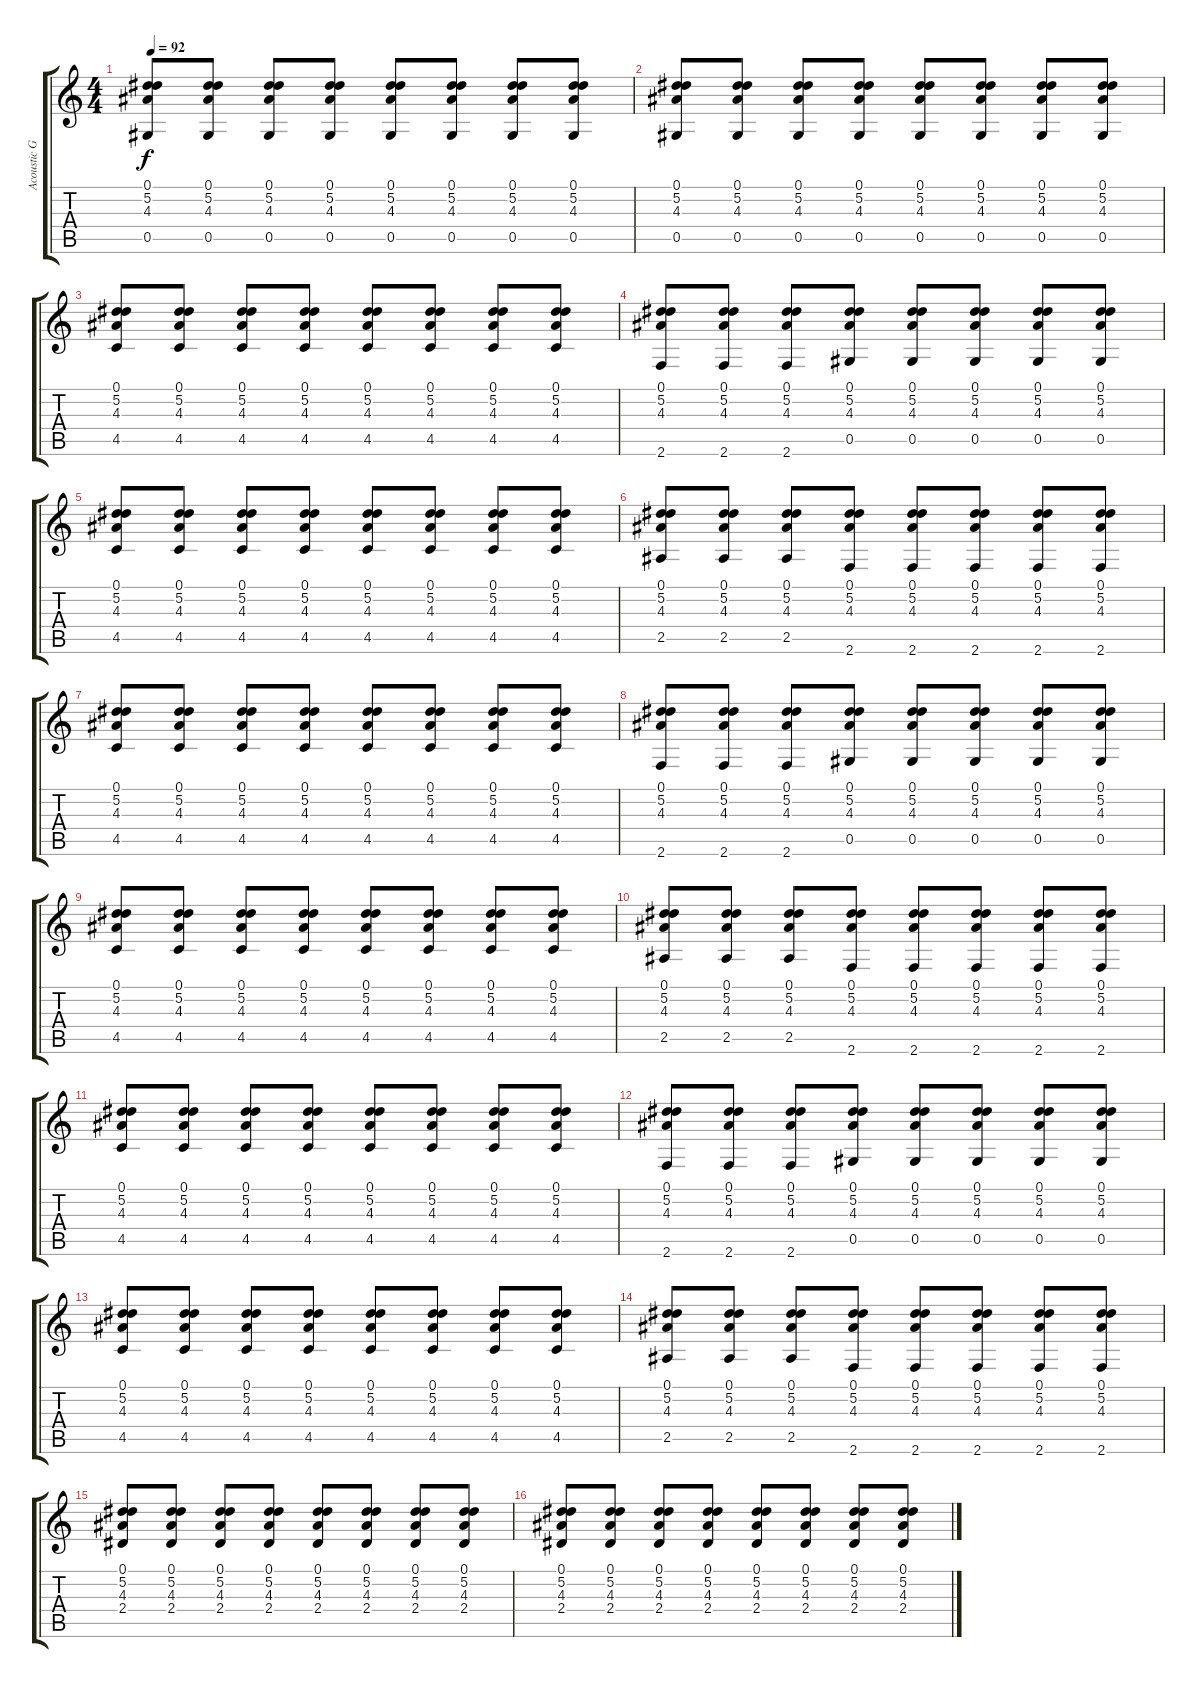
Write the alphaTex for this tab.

\track ("Acoustic Guitar" "Acoustic G") {instrument acousticguitarsteel}
\staff {score tabs}
\tuning (Eb4 Bb3 Gb3 Db3 Ab2 Eb2) {hide}
\ts (4 4)
\tempo 92
\clef g2
\ks c
(0.1 5.2 4.3 0.5).8{dy f} (0.1 5.2 4.3 0.5).8 (0.1 5.2 4.3 0.5).8 (0.1 5.2 4.3 0.5).8 (0.1 5.2 4.3 0.5).8 (0.1 5.2 4.3 0.5).8 (0.1 5.2 4.3 0.5).8 (0.1 5.2 4.3 0.5).8 |
(0.1 5.2 4.3 0.5).8 (0.1 5.2 4.3 0.5).8 (0.1 5.2 4.3 0.5).8 (0.1 5.2 4.3 0.5).8 (0.1 5.2 4.3 0.5).8 (0.1 5.2 4.3 0.5).8 (0.1 5.2 4.3 0.5).8 (0.1 5.2 4.3 0.5).8 |
(0.1 5.2 4.3 4.5).8 (0.1 5.2 4.3 4.5).8 (0.1 5.2 4.3 4.5).8 (0.1 5.2 4.3 4.5).8 (0.1 5.2 4.3 4.5).8 (0.1 5.2 4.3 4.5).8 (0.1 5.2 4.3 4.5).8 (0.1 5.2 4.3 4.5).8 |
(0.1 5.2 4.3 2.6).8 (0.1 5.2 4.3 2.6).8 (0.1 5.2 4.3 2.6).8 (0.1 5.2 4.3 0.5).8 (0.1 5.2 4.3 0.5).8 (0.1 5.2 4.3 0.5).8 (0.1 5.2 4.3 0.5).8 (0.1 5.2 4.3 0.5).8 |
(0.1 5.2 4.3 4.5).8 (0.1 5.2 4.3 4.5).8 (0.1 5.2 4.3 4.5).8 (0.1 5.2 4.3 4.5).8 (0.1 5.2 4.3 4.5).8 (0.1 5.2 4.3 4.5).8 (0.1 5.2 4.3 4.5).8 (0.1 5.2 4.3 4.5).8 |
(0.1 5.2 4.3 2.5).8 (0.1 5.2 4.3 2.5).8 (0.1 5.2 4.3 2.5).8 (0.1 5.2 4.3 2.6).8 (0.1 5.2 4.3 2.6).8 (0.1 5.2 4.3 2.6).8 (0.1 5.2 4.3 2.6).8 (0.1 5.2 4.3 2.6).8 |
(0.1 5.2 4.3 4.5).8 (0.1 5.2 4.3 4.5).8 (0.1 5.2 4.3 4.5).8 (0.1 5.2 4.3 4.5).8 (0.1 5.2 4.3 4.5).8 (0.1 5.2 4.3 4.5).8 (0.1 5.2 4.3 4.5).8 (0.1 5.2 4.3 4.5).8 |
(0.1 5.2 4.3 2.6).8 (0.1 5.2 4.3 2.6).8 (0.1 5.2 4.3 2.6).8 (0.1 5.2 4.3 0.5).8 (0.1 5.2 4.3 0.5).8 (0.1 5.2 4.3 0.5).8 (0.1 5.2 4.3 0.5).8 (0.1 5.2 4.3 0.5).8 |
(0.1 5.2 4.3 4.5).8 (0.1 5.2 4.3 4.5).8 (0.1 5.2 4.3 4.5).8 (0.1 5.2 4.3 4.5).8 (0.1 5.2 4.3 4.5).8 (0.1 5.2 4.3 4.5).8 (0.1 5.2 4.3 4.5).8 (0.1 5.2 4.3 4.5).8 |
(0.1 5.2 4.3 2.5).8 (0.1 5.2 4.3 2.5).8 (0.1 5.2 4.3 2.5).8 (0.1 5.2 4.3 2.6).8 (0.1 5.2 4.3 2.6).8 (0.1 5.2 4.3 2.6).8 (0.1 5.2 4.3 2.6).8 (0.1 5.2 4.3 2.6).8 |
(0.1 5.2 4.3 4.5).8 (0.1 5.2 4.3 4.5).8 (0.1 5.2 4.3 4.5).8 (0.1 5.2 4.3 4.5).8 (0.1 5.2 4.3 4.5).8 (0.1 5.2 4.3 4.5).8 (0.1 5.2 4.3 4.5).8 (0.1 5.2 4.3 4.5).8 |
(0.1 5.2 4.3 2.6).8 (0.1 5.2 4.3 2.6).8 (0.1 5.2 4.3 2.6).8 (0.1 5.2 4.3 0.5).8 (0.1 5.2 4.3 0.5).8 (0.1 5.2 4.3 0.5).8 (0.1 5.2 4.3 0.5).8 (0.1 5.2 4.3 0.5).8 |
(0.1 5.2 4.3 4.5).8 (0.1 5.2 4.3 4.5).8 (0.1 5.2 4.3 4.5).8 (0.1 5.2 4.3 4.5).8 (0.1 5.2 4.3 4.5).8 (0.1 5.2 4.3 4.5).8 (0.1 5.2 4.3 4.5).8 (0.1 5.2 4.3 4.5).8 |
(0.1 5.2 4.3 2.5).8 (0.1 5.2 4.3 2.5).8 (0.1 5.2 4.3 2.5).8 (0.1 5.2 4.3 2.6).8 (0.1 5.2 4.3 2.6).8 (0.1 5.2 4.3 2.6).8 (0.1 5.2 4.3 2.6).8 (0.1 5.2 4.3 2.6).8 |
(0.1 5.2 4.3 2.4).8 (0.1 5.2 4.3 2.4).8 (0.1 5.2 4.3 2.4).8 (0.1 5.2 4.3 2.4).8 (0.1 5.2 4.3 2.4).8 (0.1 5.2 4.3 2.4).8 (0.1 5.2 4.3 2.4).8 (0.1 5.2 4.3 2.4).8 |
(0.1 5.2 4.3 2.4).8 (0.1 5.2 4.3 2.4).8 (0.1 5.2 4.3 2.4).8 (0.1 5.2 4.3 2.4).8 (0.1 5.2 4.3 2.4).8 (0.1 5.2 4.3 2.4).8 (0.1 5.2 4.3 2.4).8 (0.1 5.2 4.3 2.4).8
